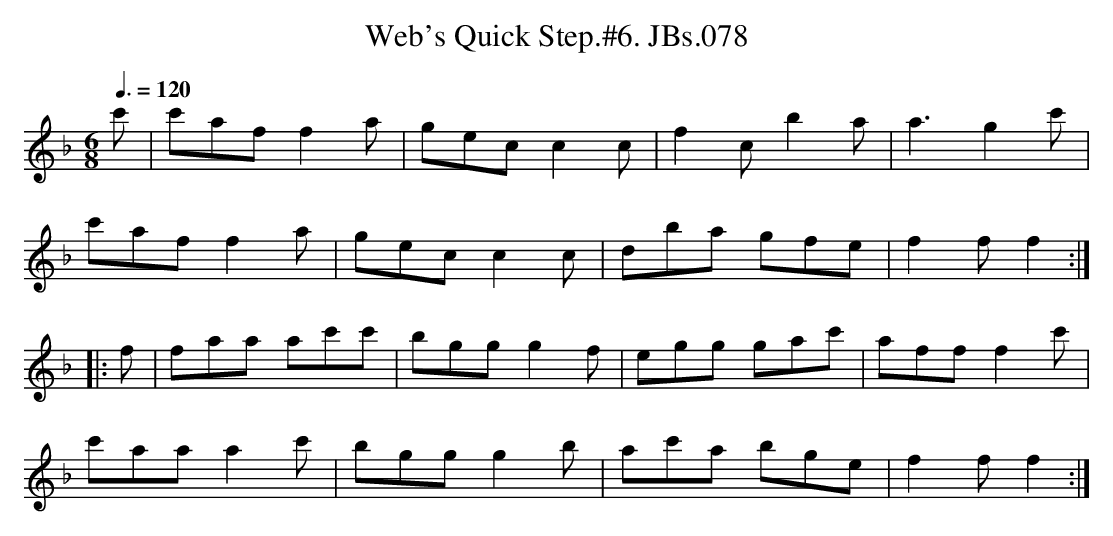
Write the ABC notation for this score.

X:1
T:Web's Quick Step.#6. JBs.078
L:1/8
M:6/8
Q:3/8=120
K:F
c'|c'af f2a|gec c2c|f2cb2a|a3g2c'|!
c'af f2a|gec c2c|dba gfe|f2ff2:|!
|:f|faa ac'c'|bgg g2f|egg gac'|aff f2c'|!
c'aa a2c'|bgg g2b|ac'a bge|f2ff2:|
